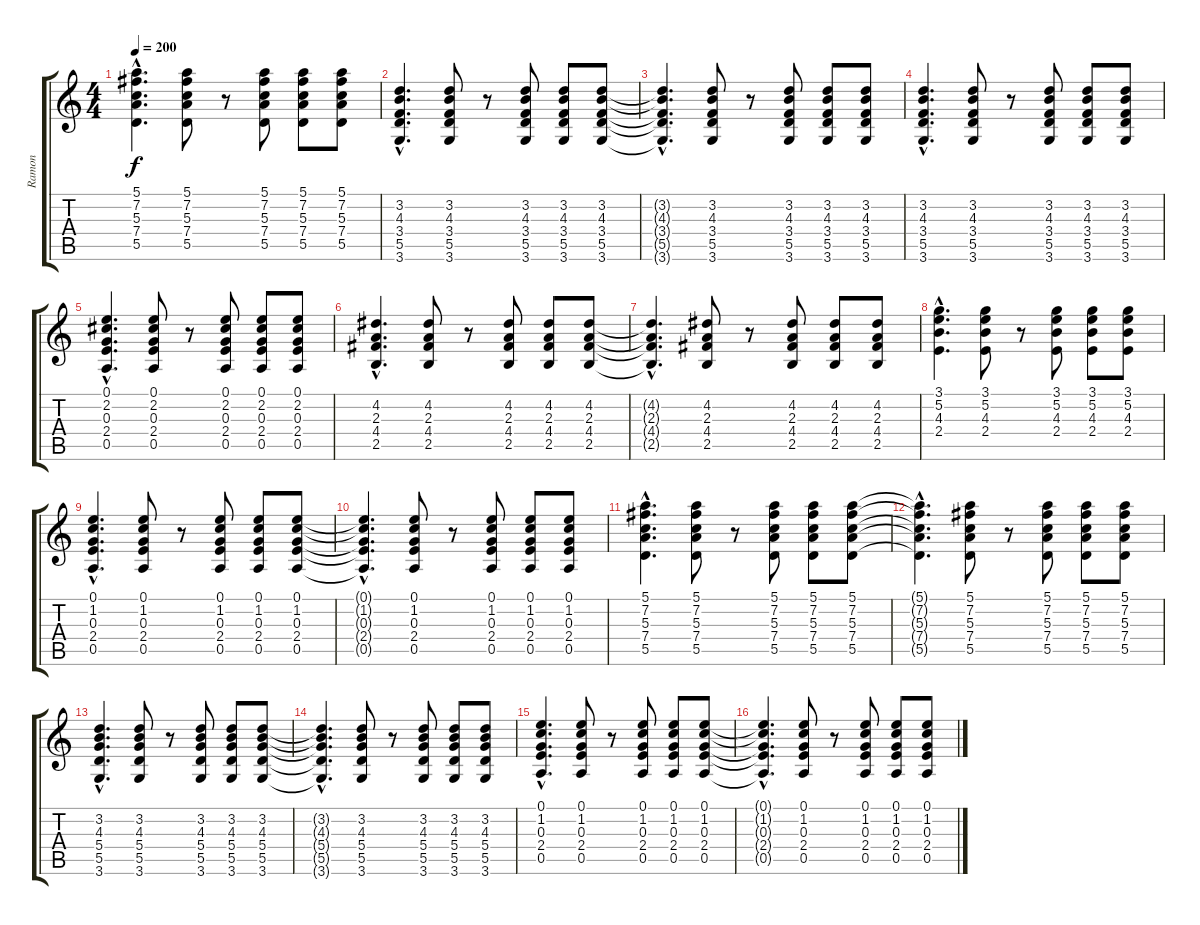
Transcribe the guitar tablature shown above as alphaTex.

\track ("Ramon" "Ramon") {instrument acousticguitarnylon}
\staff {score tabs}
\tuning (E4 B3 G3 D3 A2 E2) {hide}
\ts (4 4)
\tempo 200
\clef g2
\ks c
(5.1{hac t} 7.2{hac t} 5.3{hac t} 7.4{hac t} 5.5{hac t}).4{d dy f} (5.1 7.2 5.3 7.4 5.5).8 r.8 (5.1 7.2 5.3 7.4 5.5).8 (5.1 7.2 5.3 7.4 5.5).8 (5.1 7.2 5.3 7.4 5.5).8 |
(3.2{hac} 4.3{hac} 3.4{hac} 5.5{hac} 3.6{hac}).4{d} (3.2 4.3 3.4 5.5 3.6).8 r.8 (3.2 4.3 3.4 5.5 3.6).8 (3.2 4.3 3.4 5.5 3.6).8 (3.2 4.3 3.4 5.5 3.6).8 |
(3.2{hac t} 4.3{hac t} 3.4{hac t} 5.5{hac t} 3.6{hac t}).4{d} (3.2 4.3 3.4 5.5 3.6).8 r.8 (3.2 4.3 3.4 5.5 3.6).8 (3.2 4.3 3.4 5.5 3.6).8 (3.2 4.3 3.4 5.5 3.6).8 |
(3.2{hac} 4.3{hac} 3.4{hac} 5.5{hac} 3.6{hac}).4{d} (3.2 4.3 3.4 5.5 3.6).8 r.8 (3.2 4.3 3.4 5.5 3.6).8 (3.2 4.3 3.4 5.5 3.6).8 (3.2 4.3 3.4 5.5 3.6).8 |
(0.1{hac} 2.2{hac} 0.3{hac} 2.4{hac} 0.5{hac}).4{d} (0.1 2.2 0.3 2.4 0.5).8 r.8 (0.1 2.2 0.3 2.4 0.5).8 (0.1 2.2 0.3 2.4 0.5).8 (0.1 2.2 0.3 2.4 0.5).8 |
(4.2{hac} 2.3{hac} 4.4{hac} 2.5{hac}).4{d} (4.2 2.3 4.4 2.5).8 r.8 (4.2 2.3 4.4 2.5).8 (4.2 2.3 4.4 2.5).8 (4.2 2.3 4.4 2.5).8 |
(4.2{hac t} 2.3{hac t} 4.4{hac t} 2.5{hac t}).4{d} (4.2 2.3 4.4 2.5).8 r.8 (4.2 2.3 4.4 2.5).8 (4.2 2.3 4.4 2.5).8 (4.2 2.3 4.4 2.5).8 |
(3.1{hac} 5.2{hac} 4.3{hac} 2.4{hac}).4{d} (3.1 5.2 4.3 2.4).8 r.8 (3.1 5.2 4.3 2.4).8 (3.1 5.2 4.3 2.4).8 (3.1 5.2 4.3 2.4).8 |
(0.1{hac} 1.2{hac} 0.3{hac} 2.4{hac} 0.5{hac}).4{d} (0.1 1.2 0.3 2.4 0.5).8 r.8 (0.1 1.2 0.3 2.4 0.5).8 (0.1 1.2 0.3 2.4 0.5).8 (0.1 1.2 0.3 2.4 0.5).8 |
(0.1{hac t} 1.2{hac t} 0.3{hac t} 2.4{hac t} 0.5{hac t}).4{d} (0.1 1.2 0.3 2.4 0.5).8 r.8 (0.1 1.2 0.3 2.4 0.5).8 (0.1 1.2 0.3 2.4 0.5).8 (0.1 1.2 0.3 2.4 0.5).8 |
(5.1{hac} 7.2{hac} 5.3{hac} 7.4{hac} 5.5{hac}).4{d} (5.1 7.2 5.3 7.4 5.5).8 r.8 (5.1 7.2 5.3 7.4 5.5).8 (5.1 7.2 5.3 7.4 5.5).8 (5.1 7.2 5.3 7.4 5.5).8 |
(5.1{hac t} 7.2{hac t} 5.3{hac t} 7.4{hac t} 5.5{hac t}).4{d} (5.1 7.2 5.3 7.4 5.5).8 r.8 (5.1 7.2 5.3 7.4 5.5).8 (5.1 7.2 5.3 7.4 5.5).8 (5.1 7.2 5.3 7.4 5.5).8 |
(3.2{hac} 4.3{hac} 5.4{hac} 5.5{hac} 3.6{hac}).4{d} (3.2 4.3 5.4 5.5 3.6).8 r.8 (3.2 4.3 5.4 5.5 3.6).8 (3.2 4.3 5.4 5.5 3.6).8 (3.2 4.3 5.4 5.5 3.6).8 |
(3.2{hac t} 4.3{hac t} 5.4{hac t} 5.5{hac t} 3.6{hac t}).4{d} (3.2 4.3 5.4 5.5 3.6).8 r.8 (3.2 4.3 5.4 5.5 3.6).8 (3.2 4.3 5.4 5.5 3.6).8 (3.2 4.3 5.4 5.5 3.6).8 |
(0.1{hac} 1.2{hac} 0.3{hac} 2.4{hac} 0.5{hac}).4{d} (0.1 1.2 0.3 2.4 0.5).8 r.8 (0.1 1.2 0.3 2.4 0.5).8 (0.1 1.2 0.3 2.4 0.5).8 (0.1 1.2 0.3 2.4 0.5).8 |
(0.1{hac t} 1.2{hac t} 0.3{hac t} 2.4{hac t} 0.5{hac t}).4{d} (0.1 1.2 0.3 2.4 0.5).8 r.8 (0.1 1.2 0.3 2.4 0.5).8 (0.1 1.2 0.3 2.4 0.5).8 (0.1 1.2 0.3 2.4 0.5).8
